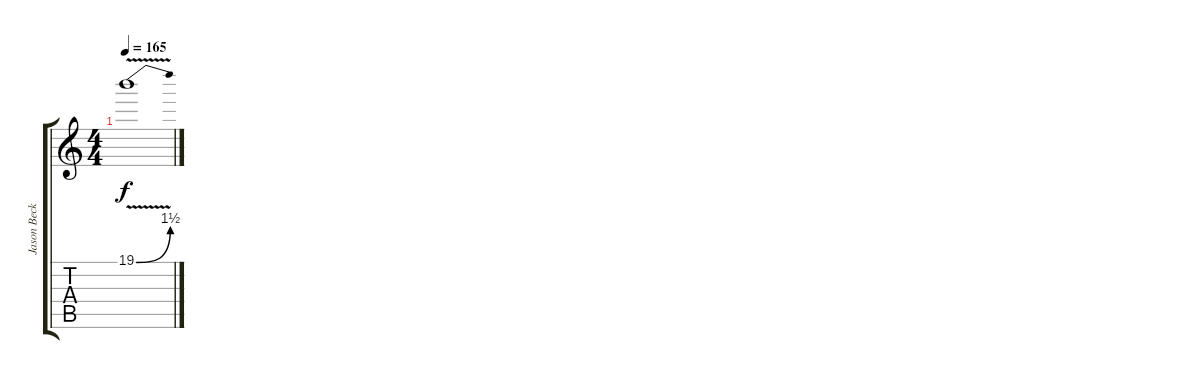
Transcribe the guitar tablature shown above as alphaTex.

\track ("Jason Becker" "Jason Beck") {instrument overdrivenguitar}
\staff {score tabs}
\tuning (E4 B3 G3 D3 A2 E2) {hide}
\ts (4 4)
\tempo 165
\clef g2
\ks c
19.1{be (bend 0 0 60 6) v}.1{dy f}
